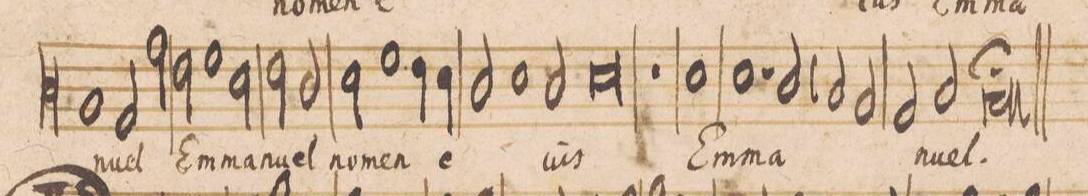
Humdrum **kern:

**kern	**text
*I"CANTVS.	*
*clefC3	*
*k[]	*
*met(c|)	*
*M2/1	*
1A	-nu-
=31-	=31-
2G/	-el
2g\	.
2e\	Em-
1f\	-ma-
=32-	=32-
2d\	-nu-
2e\	-el
2c/	.
=33-	=33-
2d\	no-
1f	-men-
4e\	-e-
4d\	.
=34-	=34-
2c/	.
1d	.
2c/	.
=35-	=35-
0d	-ius
=36-	=36-
1r	.
1d	Em-
=37-	=37-
1.d	-ma-
2c,/	.
=38-	=38-
2B/	.
2A/	.
2G/	.
2B/	-nu-
=39-	=39-
0Al;	-el.
==	==
*-	*-
